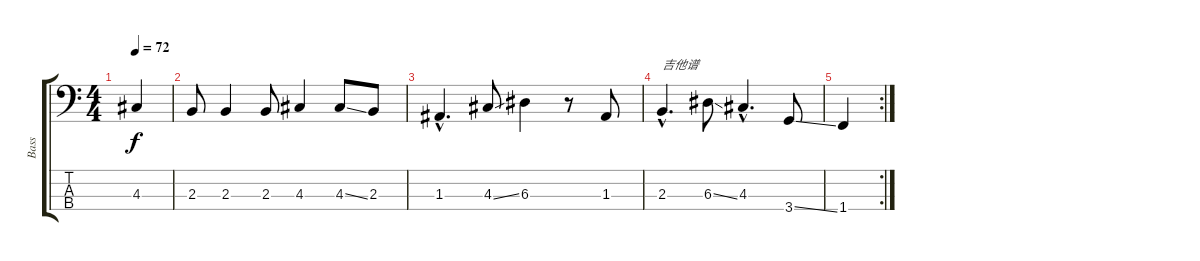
\track ("Bass" "Bass") {instrument electricbassfinger}
\staff {score tabs}
\tuning (G2 D2 A1 E1) {hide}
\ts (4 4)
\tempo 72
\clef f4
\ks c
4.3.4{dy f} |
2.3.8 2.3.4 2.3.8 4.3.4 4.3{ss}.8 2.3.8 |
1.3{hac}.4{d} 4.3{ss}.8 6.3.4 r.8 1.3.8 |
2.3{hac}.4{d txt "吉他谱"} 6.3{ss}.8 4.3{hac}.4{d} 3.4{ss}.8 |
\rc 2
1.4.4
